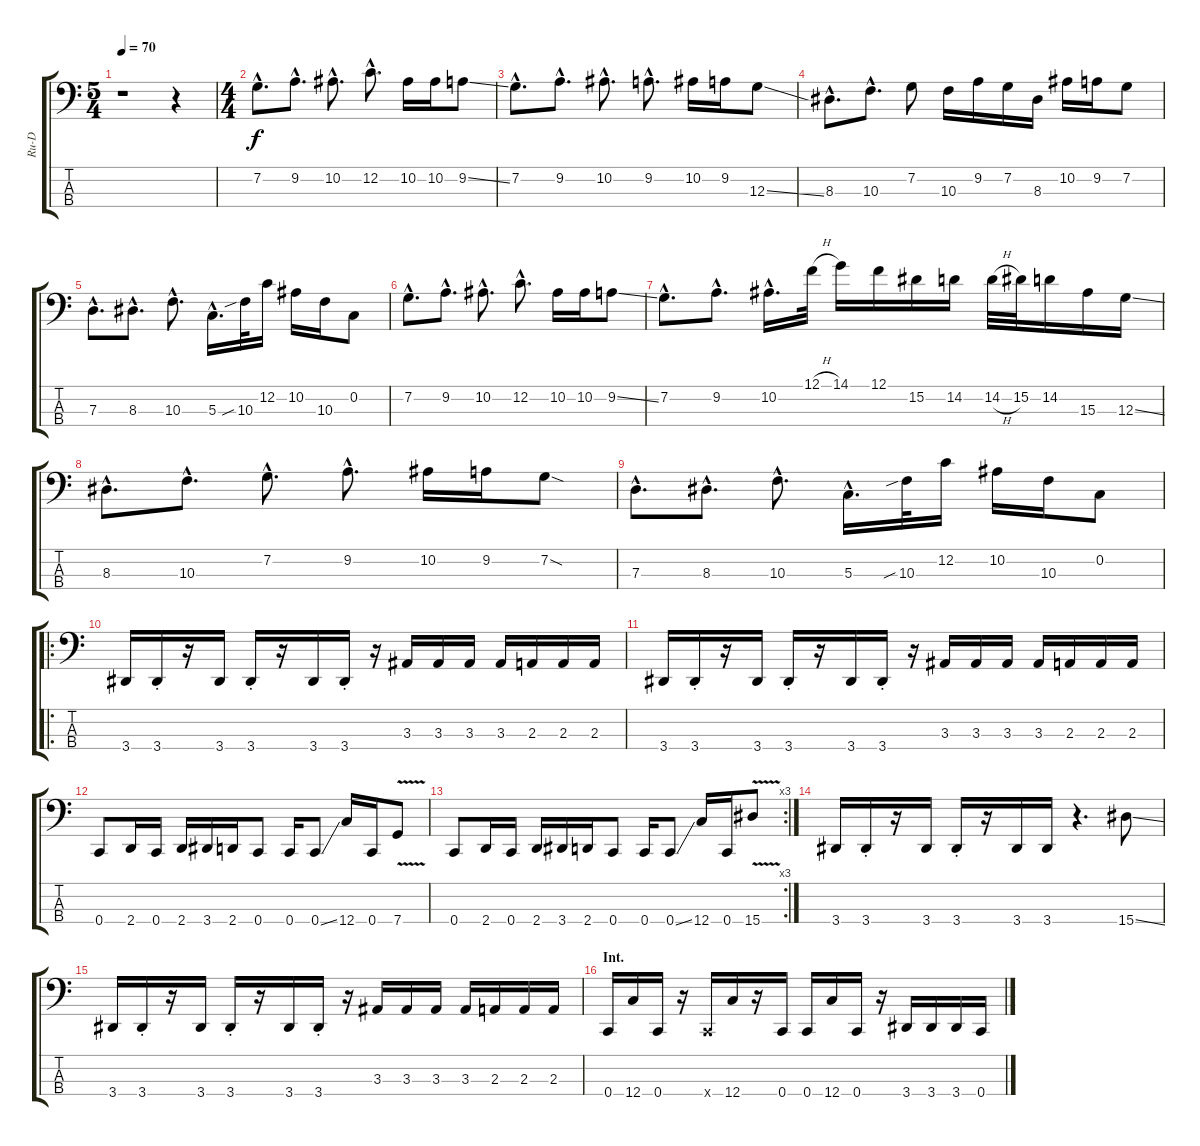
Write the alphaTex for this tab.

\track ("Ru-D" "Ru-D") {instrument electricbassfinger}
\staff {score tabs}
\tuning (F2 C2 G1 C1) {hide}
\ts (5 4)
\tempo 70
\clef f4
\ks c
r.1{dy f} r.4 |
\ts (4 4)
7.2{hac}.8{d} 9.2{hac}.8{d} 10.2{hac}.8{d} 12.2{hac}.8{d} 10.2.16 10.2.16 9.2{ss}.8 |
7.2{hac}.8{d} 9.2{hac}.8{d} 10.2{hac}.8{d} 9.2{hac}.8{d} 10.2.16 9.2.16 12.3{ss}.8 |
8.3{hac}.8{d} 10.3{hac}.8{d} 7.2.8 10.3.16 9.2.16 7.2.16 8.3.16 10.2.16 9.2.16 7.2.8 |
7.3{hac}.8{d} 8.3{hac}.8{d} 10.3{hac}.8{d} 5.3{hac}.16{d} 10.3{sib}.32 12.2.16 10.2.16 10.3.16 0.2.8 |
7.2{hac}.8{d} 9.2{hac}.8{d} 10.2{hac}.8{d} 12.2{hac}.8{d} 10.2.16 10.2.16 9.2{ss}.8 |
7.2{hac}.8{d} 9.2{hac}.8{d} 10.2{hac}.16{d} 12.1{h}.32 14.1.16 12.1.16 15.2.16 14.2.16 14.2{h}.32 15.2.32 14.2.16 15.3.16 12.3{ss}.16 |
8.3{hac}.8{d} 10.3{hac}.8{d} 7.2{hac}.8{d} 9.2{hac}.8{d} 10.2.16 9.2.16 7.2{sod}.8 |
7.3{hac}.8{d} 8.3{hac}.8{d} 10.3{hac}.8{d} 5.3{hac}.16{d} 10.3{sib}.32 12.2.16 10.2.16 10.3.16 0.2.8 |
\ro
3.4.16 3.4{st}.16 r.16 3.4.16 3.4{st}.16 r.16 3.4.16 3.4{st}.16 r.16 3.3.16 3.3.16 3.3.16 3.3.16 2.3.16 2.3.16 2.3.16 |
3.4.16 3.4{st}.16 r.16 3.4.16 3.4{st}.16 r.16 3.4.16 3.4{st}.16 r.16 3.3.16 3.3.16 3.3.16 3.3.16 2.3.16 2.3.16 2.3.16 |
0.4.8 2.4.16 0.4.16 2.4.16 3.4.16 2.4.16 0.4.8 0.4.16 0.4{ss}.8 12.4.16 0.4.16 7.4{v}.8 |
\rc 3
0.4.8 2.4.16 0.4.16 2.4.16 3.4.16 2.4.16 0.4.8 0.4.16 0.4{ss}.8 12.4.16 0.4.16 15.4{v}.8 |
3.4.16 3.4{st}.16 r.16 3.4.16 3.4{st}.16 r.16 3.4.16 3.4.16 r.4{d} 15.4{ss}.8 |
3.4.16 3.4{st}.16 r.16 3.4.16 3.4{st}.16 r.16 3.4.16 3.4{st}.16 r.16 3.3.16 3.3.16 3.3.16 3.3.16 2.3.16 2.3.16 2.3.16 |
\section ("" "Int.")
0.4.16 12.4.16 0.4.16 r.16 0.4{x}.16 12.4.16 r.16 0.4.16 0.4.16 12.4.16 0.4.16 r.16 3.4.16 3.4.16 3.4.16 0.4.16
